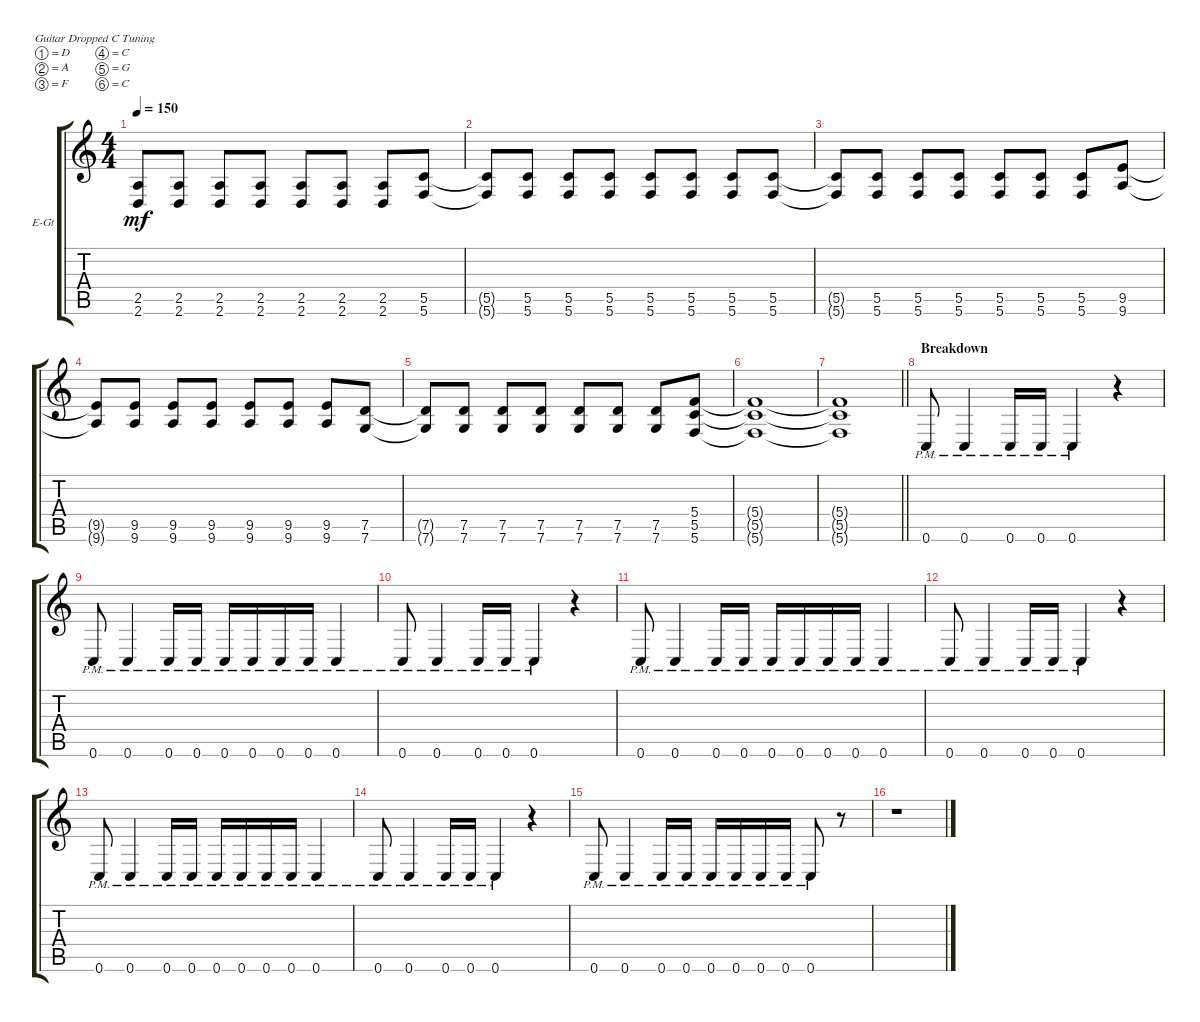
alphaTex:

\defaultSystemsLayout 4
\bracketExtendMode groupsimilarinstruments
\firstSystemTrackNameOrientation horizontal
\otherSystemsTrackNameOrientation horizontal
\track ("Guitar 2" "E-Gt") {instrument overdrivenguitar}
\staff {score tabs}
\tuning (D4 A3 F3 C3 G2 C2)
\ts (4 4)
\tempo 150
\clef g2
\ks c
(2.5{t} 2.6{t}).8{dy mf} (2.5 2.6).8 (2.5 2.6).8 (2.5 2.6).8 (2.5 2.6).8 (2.5 2.6).8 (2.5 2.6).8 (5.5 5.6).8 |
(5.6{t} 5.5{t}).8 (5.6 5.5).8 (5.6 5.5).8 (5.6 5.5).8 (5.6 5.5).8 (5.6 5.5).8 (5.6 5.5).8 (5.6 5.5).8 |
(5.6{t} 5.5{t}).8 (5.6 5.5).8 (5.6 5.5).8 (5.6 5.5).8 (5.6 5.5).8 (5.6 5.5).8 (5.6 5.5).8 (9.6 9.5).8 |
(9.5{t} 9.6{t}).8 (9.5 9.6).8 (9.5 9.6).8 (9.5 9.6).8 (9.5 9.6).8 (9.5 9.6).8 (9.5 9.6).8 (7.6 7.5).8 |
(7.6{t} 7.5{t}).8 (7.6 7.5).8 (7.6 7.5).8 (7.6 7.5).8 (7.6 7.5).8 (7.6 7.5).8 (7.6 7.5).8 (5.5 5.6 5.4).8 |
(5.6{t} 5.5{t} 5.4{t}).1 |
\barLineRight lightlight
(5.6{t} 5.5{t} 5.4{t}).1 |
\section ("" "Breakdown")
0.6{pm}.8 0.6{pm}.4 0.6{pm}.16 0.6{pm}.16 0.6{pm}.4 r.4 |
0.6{pm}.8 0.6{pm}.4 0.6{pm}.16 0.6{pm}.16 0.6{pm}.16 0.6{pm}.16 0.6{pm}.16 0.6{pm}.16 0.6{pm}.4 |
0.6{pm}.8 0.6{pm}.4 0.6{pm}.16 0.6{pm}.16 0.6{pm}.4 r.4 |
0.6{pm}.8 0.6{pm}.4 0.6{pm}.16 0.6{pm}.16 0.6{pm}.16 0.6{pm}.16 0.6{pm}.16 0.6{pm}.16 0.6{pm}.4 |
0.6{pm}.8 0.6{pm}.4 0.6{pm}.16 0.6{pm}.16 0.6{pm}.4 r.4 |
0.6{pm}.8 0.6{pm}.4 0.6{pm}.16 0.6{pm}.16 0.6{pm}.16 0.6{pm}.16 0.6{pm}.16 0.6{pm}.16 0.6{pm}.4 |
0.6{pm}.8 0.6{pm}.4 0.6{pm}.16 0.6{pm}.16 0.6{pm}.4 r.4 |
0.6{pm}.8 0.6{pm}.4 0.6{pm}.16 0.6{pm}.16 0.6{pm}.16 0.6{pm}.16 0.6{pm}.16 0.6{pm}.16 0.6{pm}.8 r.8 |
r.1
